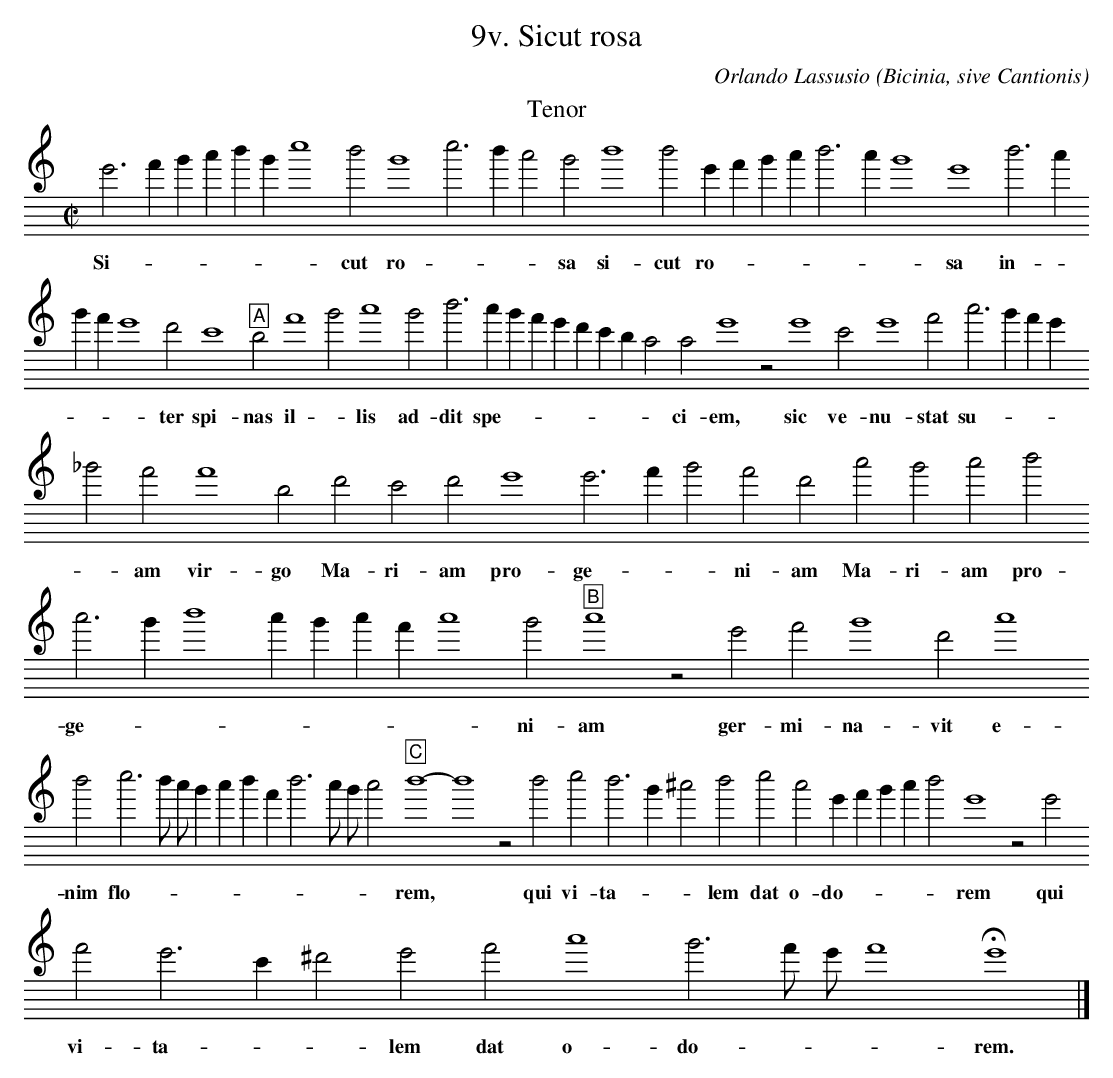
X:1
T:9v. Sicut rosa
C:Orlando Lassusio
O: Bicinia, sive Cantionis
M:C|
L:1/4
K:G mixolydian treble8
T:Tenor
G3 A B c d B e4 d2 B4 e3 d c2 B2 d4 d2 G  A B c d3 c B4 G4 d3 c
w:Si- - - - - - - cut ro * -  - sa si- cut ro- - - - - - - sa in- -
B A G4 F2 E4 "A"D2 A4 B2 c4 B2 d3 c B A G F E D C2 C2 G4 z2 G4 E2 G4 A2 c3 B A G
w:- - - ter spi- nas il - lis ad- dit spe- - - - - - - -  ci- em, sic ve- nu- stat su- - - -
_B2 A2 A4 D2 F2 E2 F2 G4 G3 A B2 A2 F2 c2 B2 c2 d2 c3 B d4 c B c A c4 B2 "B"c4 z2 G2 A2 B4 F2 c4
w:- am vir- go Ma- ri- am pro- ge- - - ni- am Ma- ri- am pro- ge- - - - - - - - ni- am ger- mi- na- vit e-
d2 e3 d/ c/ B c d A d3 c/ B/ c2 "C"d4-d4 z2 d2 e2 d3 B ^c2 d2 e2 c2 G A B c d2 G4 z2 G2
w:nim flo- - - - - - - - - - - rem, * qui vi- ta- - -  lem dat o- do- - - - - rem qui
A2 G3 E ^F2 G2 A2 c4 B3 A/ G/ A4 HG4 |]
w:vi- ta- - - lem dat o- do- - - - rem.
